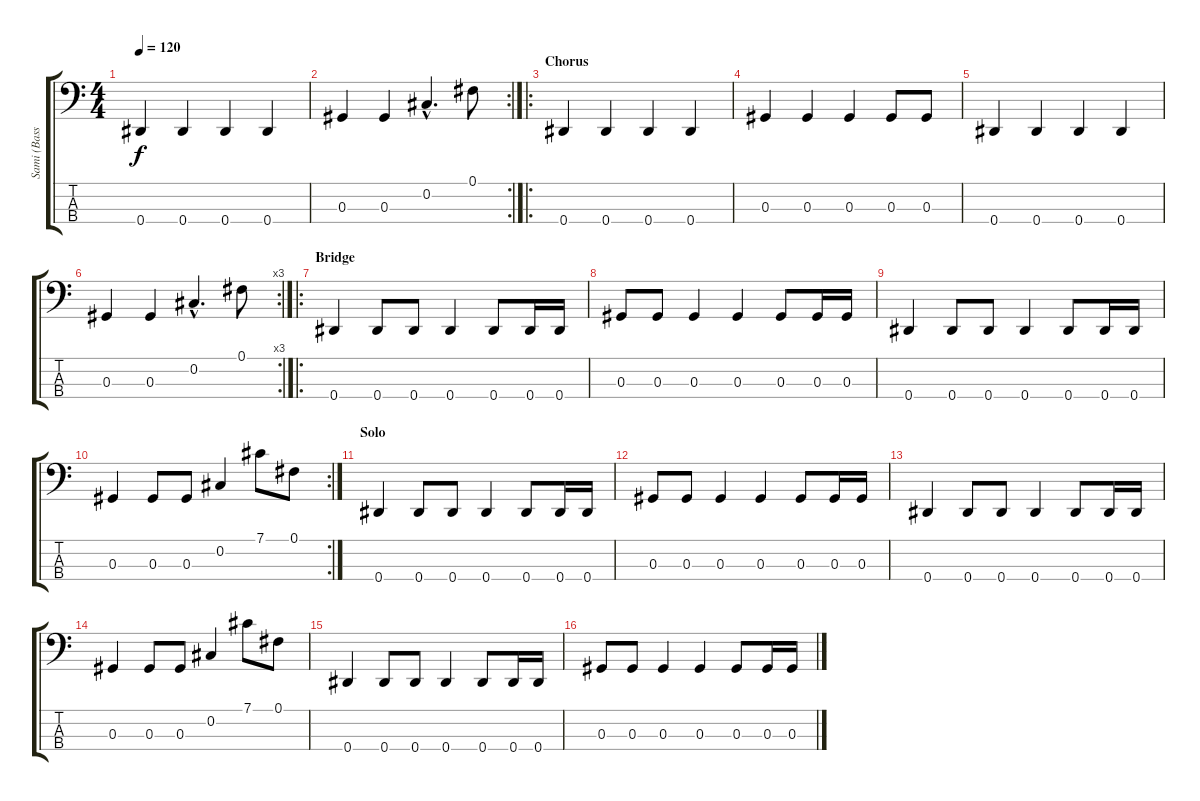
\track ("Sami (Bass)" "Sami (Bass") {instrument electricbassfinger}
\staff {score tabs}
\tuning (Gb2 Db2 Ab1 Eb1) {hide}
\ts (4 4)
\tempo 120
\clef f4
\ks c
0.4.4{dy f} 0.4.4 0.4.4 0.4.4 |
\rc 2
0.3.4 0.3.4 0.2{hac}.4{d} 0.1.8 |
\ro
\section ("" "Chorus")
0.4.4 0.4.4 0.4.4 0.4.4 |
0.3.4 0.3.4 0.3.4 0.3.8 0.3.8 |
0.4.4 0.4.4 0.4.4 0.4.4 |
\rc 3
0.3.4 0.3.4 0.2{hac}.4{d} 0.1.8 |
\ro
\section ("" "Bridge")
0.4.4 0.4.8 0.4.8 0.4.4 0.4.8 0.4.16 0.4.16 |
0.3.8 0.3.8 0.3.4 0.3.4 0.3.8 0.3.16 0.3.16 |
0.4.4 0.4.8 0.4.8 0.4.4 0.4.8 0.4.16 0.4.16 |
\rc 2
0.3.4 0.3.8 0.3.8 0.2.4 7.1.8 0.1.8 |
\section ("" "Solo")
0.4.4 0.4.8 0.4.8 0.4.4 0.4.8 0.4.16 0.4.16 |
0.3.8 0.3.8 0.3.4 0.3.4 0.3.8 0.3.16 0.3.16 |
0.4.4 0.4.8 0.4.8 0.4.4 0.4.8 0.4.16 0.4.16 |
0.3.4 0.3.8 0.3.8 0.2.4 7.1.8 0.1.8 |
0.4.4 0.4.8 0.4.8 0.4.4 0.4.8 0.4.16 0.4.16 |
0.3.8 0.3.8 0.3.4 0.3.4 0.3.8 0.3.16 0.3.16
